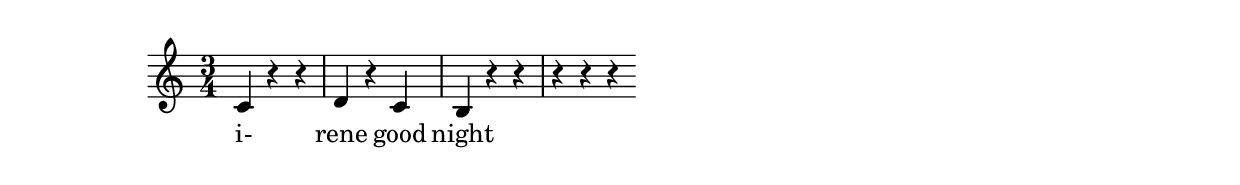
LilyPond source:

#(ly:set-option 'midi-extension "mid")
\version "2.12.3"
\include "english.ly"
\header{ 
}
%{
TimeSignature: 3/4

| S - - | R - S | N - - | - - - |
                  .
  i-      rene good night

%}
melody = {
\time 3/4
\clef treble
\key c 
\major
\cadenzaOn
  c'4 r4 r4 \bar "|"  d'4 r4 c'4 \bar "|"  b4 r4 r4 \bar "|"  r4 r4 r4 \bar "|" \bar "" \break 
 }
text = \lyricmode {
i- rene good night 
}
\score{

<<
\new Voice = "one" {
\melody
}
\new Lyrics \lyricsto "one" \text
>>
\layout {
\context {
\Score
}
}
\midi {
\context {
\Score
tempoWholesPerMinute = #(ly:make-moment 200 4)
}
}
}